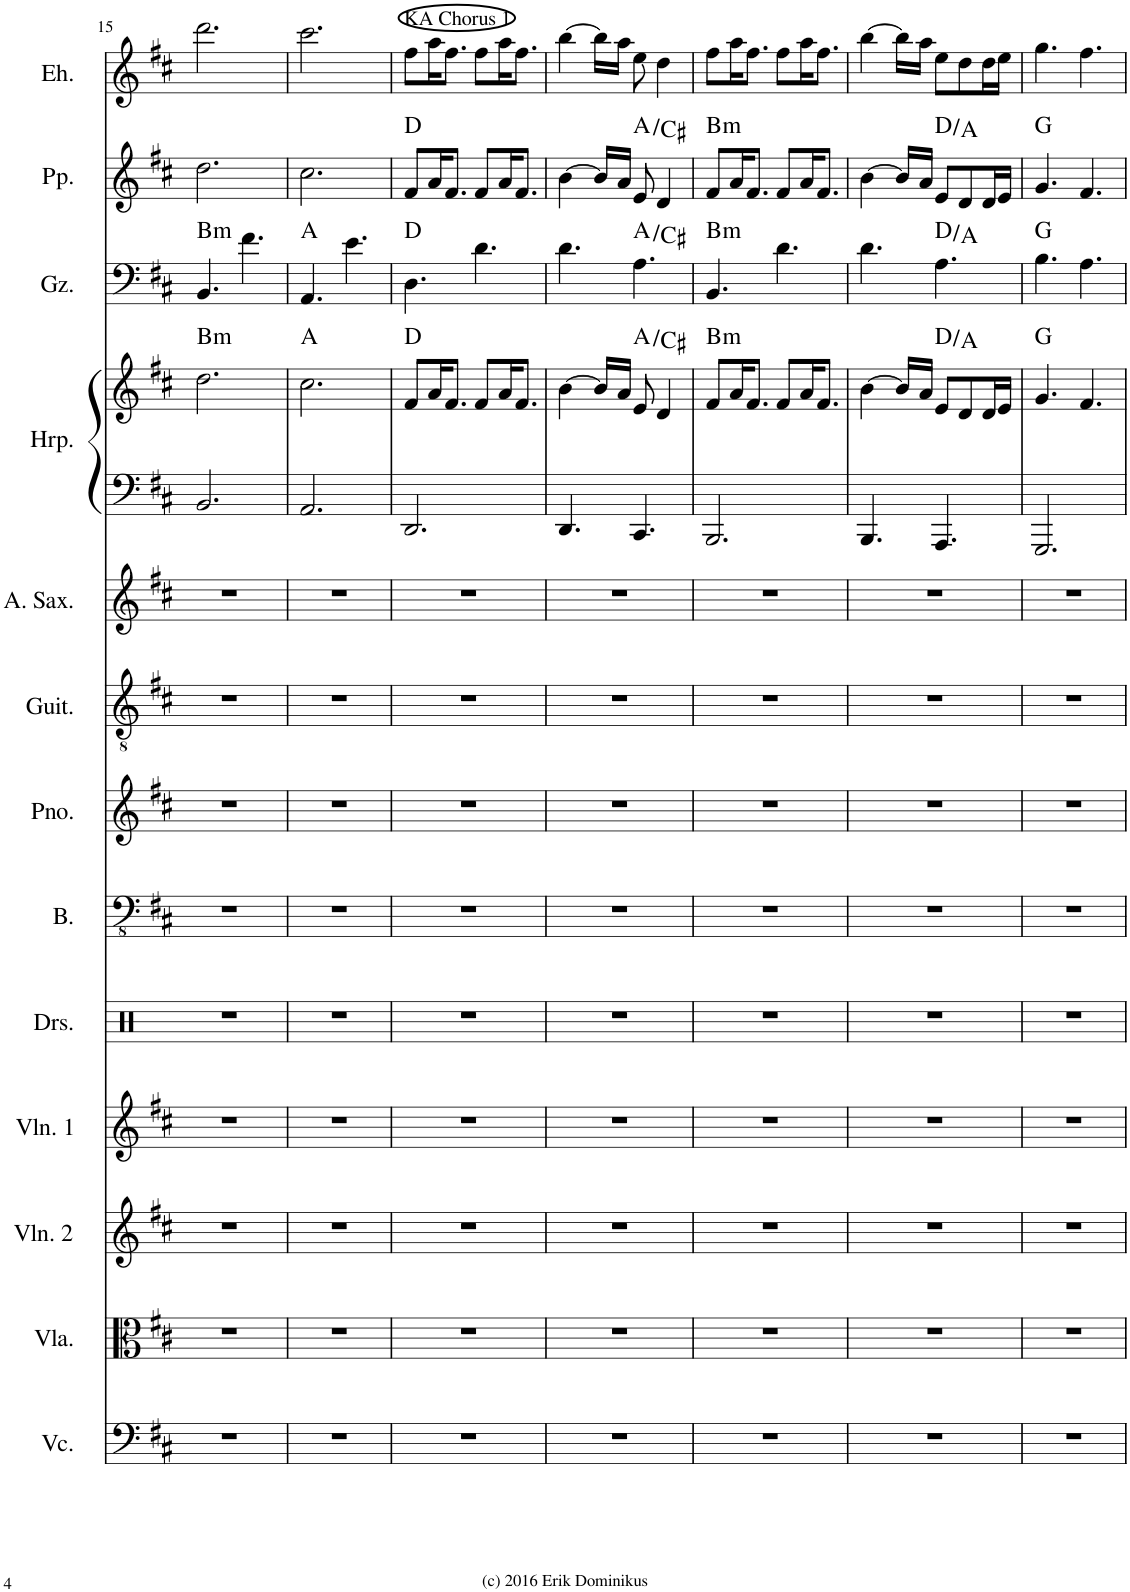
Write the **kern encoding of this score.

**kern	**kern	**kern	**kern	**kern	**kern	**kern	**kern	**kern	**kern	**kern	**harte	**kern	**harte	**kern	**harte	**kern
*part13	*part12	*part11	*part10	*part9	*part8	*part7	*part6	*part5	*part4	*part4	*part4	*part3	*part3	*part2	*part2	*part1
*staff14	*staff13	*staff12	*staff11	*staff10	*staff9	*staff8	*staff7	*staff6	*staff5	*staff4	*	*staff3	*	*staff2	*	*staff1
*I"Violoncello	*I"Viola	*I"Violin 2	*I"Violin 1	*I"Drumset	*I"Bass	*I"Piano	*I"Acoustic Guitar	*I"Alto Saxophone	*I"Harp	*	*	*I"Gu zheng	*	*I"Pi pa	*	*I"Er hu
*I'Vc.	*I'Vla.	*I'Vln. 2	*I'Vln. 1	*I'Drs.	*I'B.	*I'Pno.	*I'Guit.	*I'A. Sax.	*I'Hrp.	*	*	*I'Gz.	*	*I'Pp.	*	*I'Eh.
!!LO:PB:g=z
*clefF4	*clefC3	*clefG2	*clefG2	*clefX	*clefFv4	*clefG2	*clefGv2	*clefG2	*clefF4	*clefG2	*	*clefF4	*	*clefG2	*	*clefG2
*	*	*	*	*	*	*	*	*ITrd5c9	*	*	*	*	*	*	*	*
*k[f#c#]	*k[f#c#]	*k[f#c#]	*k[f#c#]	*k[]	*k[f#c#]	*k[f#c#]	*k[f#c#]	*k[f#c#]	*k[f#c#]	*k[f#c#]	*	*k[f#c#]	*	*k[f#c#]	*	*k[f#c#]
*M6/8	*M6/8	*M6/8	*M6/8	*M6/8	*M6/8	*M6/8	*M6/8	*M6/8	*M6/8	*M6/8	*	*M6/8	*	*M6/8	*	*M6/8
=15	=15	=15	=15	=15	=15	=15	=15	=15	=15	=15	=15	=15	=15	=15	=15	=15
!	!	!	!	!	!	!	!	!	!	!	!LO:H:kt=m	!	!LO:H:kt=m	!	!	!
2.r	2.r	2.r	2.r	2.r	2.r	2.r	2.r	2.r	2.BB/	2.dd\	B:min	4.BB/	B:min	2.dd\	.	2.ddd\
.	.	.	.	.	.	.	.	.	.	.	.	4.f#\	.	.	.	.
=16	=16	=16	=16	=16	=16	=16	=16	=16	=16	=16	=16	=16	=16	=16	=16	=16
2.r	2.r	2.r	2.r	2.r	2.r	2.r	2.r	2.r	2.AA/	2.cc#\	A:maj	4.AA/	A:maj	2.cc#\	.	2.ccc#\
.	.	.	.	.	.	.	.	.	.	.	.	4.e\	.	.	.	.
=17	=17	=17	=17	=17	=17	=17	=17	=17	=17	=17	=17	=17	=17	=17	=17	=17
!	!	!	!	!	!	!	!	!	!	!	!	!	!	!	!	!LO:TX:a:t=KA Chorus 1
2.r	2.r	2.r	2.r	2.r	2.r	2.r	2.r	2.r	2.DD/	8f#/L	D:maj	4.D\	D:maj	8f#/L	D:maj	8ff#\L
.	.	.	.	.	.	.	.	.	.	16a/K	.	.	.	16a/K	.	16aa\K
.	.	.	.	.	.	.	.	.	.	8.f#/J	.	.	.	8.f#/J	.	8.ff#\J
.	.	.	.	.	.	.	.	.	.	8f#/L	.	4.d\	.	8f#/L	.	8ff#\L
.	.	.	.	.	.	.	.	.	.	16a/K	.	.	.	16a/K	.	16aa\K
.	.	.	.	.	.	.	.	.	.	8.f#/J	.	.	.	8.f#/J	.	8.ff#\J
=18	=18	=18	=18	=18	=18	=18	=18	=18	=18	=18	=18	=18	=18	=18	=18	=18
2.r	2.r	2.r	2.r	2.r	2.r	2.r	2.r	2.r	4.DD/	[4b\	.	4.d\	.	[4b\	.	[4bb\
.	.	.	.	.	.	.	.	.	.	16b/LL]	.	.	.	16b/LL]	.	16bb\LL]
.	.	.	.	.	.	.	.	.	.	16a/JJ	.	.	.	16a/JJ	.	16aa\JJ
.	.	.	.	.	.	.	.	.	4.CC#/	8e/	A:maj/3	4.A\	A:maj/3	8e/	A:maj/3	8ee\
.	.	.	.	.	.	.	.	.	.	4d/	.	.	.	4d/	.	4dd\
=19	=19	=19	=19	=19	=19	=19	=19	=19	=19	=19	=19	=19	=19	=19	=19	=19
!	!	!	!	!	!	!	!	!	!	!	!LO:H:kt=m	!	!LO:H:kt=m	!	!LO:H:kt=m	!
2.r	2.r	2.r	2.r	2.r	2.r	2.r	2.r	2.r	2.BBB/	8f#/L	B:min	4.BB/	B:min	8f#/L	B:min	8ff#\L
.	.	.	.	.	.	.	.	.	.	16a/K	.	.	.	16a/K	.	16aa\K
.	.	.	.	.	.	.	.	.	.	8.f#/J	.	.	.	8.f#/J	.	8.ff#\J
.	.	.	.	.	.	.	.	.	.	8f#/L	.	4.d\	.	8f#/L	.	8ff#\L
.	.	.	.	.	.	.	.	.	.	16a/K	.	.	.	16a/K	.	16aa\K
.	.	.	.	.	.	.	.	.	.	8.f#/J	.	.	.	8.f#/J	.	8.ff#\J
=20	=20	=20	=20	=20	=20	=20	=20	=20	=20	=20	=20	=20	=20	=20	=20	=20
2.r	2.r	2.r	2.r	2.r	2.r	2.r	2.r	2.r	4.BBB/	[4b\	.	4.d\	.	[4b\	.	[4bb\
.	.	.	.	.	.	.	.	.	.	16b/LL]	.	.	.	16b/LL]	.	16bb\LL]
.	.	.	.	.	.	.	.	.	.	16a/JJ	.	.	.	16a/JJ	.	16aa\JJ
.	.	.	.	.	.	.	.	.	4.AAA/	8e/L	D:maj/5	4.A\	D:maj/5	8e/L	D:maj/5	8ee\L
.	.	.	.	.	.	.	.	.	.	8d/	.	.	.	8d/	.	8dd\
.	.	.	.	.	.	.	.	.	.	16d/L	.	.	.	16d/L	.	16dd\L
.	.	.	.	.	.	.	.	.	.	16e/JJ	.	.	.	16e/JJ	.	16ee\JJ
=21	=21	=21	=21	=21	=21	=21	=21	=21	=21	=21	=21	=21	=21	=21	=21	=21
2.r	2.r	2.r	2.r	2.r	2.r	2.r	2.r	2.r	2.GGG/	4.g/	G:maj	4.B\	G:maj	4.g/	G:maj	4.gg\
.	.	.	.	.	.	.	.	.	.	4.f#/	.	4.A\	.	4.f#/	.	4.ff#\
=	=	=	=	=	=	=	=	=	=	=	=	=	=	=	=	=
*-	*-	*-	*-	*-	*-	*-	*-	*-	*-	*-	*-	*-	*-	*-	*-	*-
